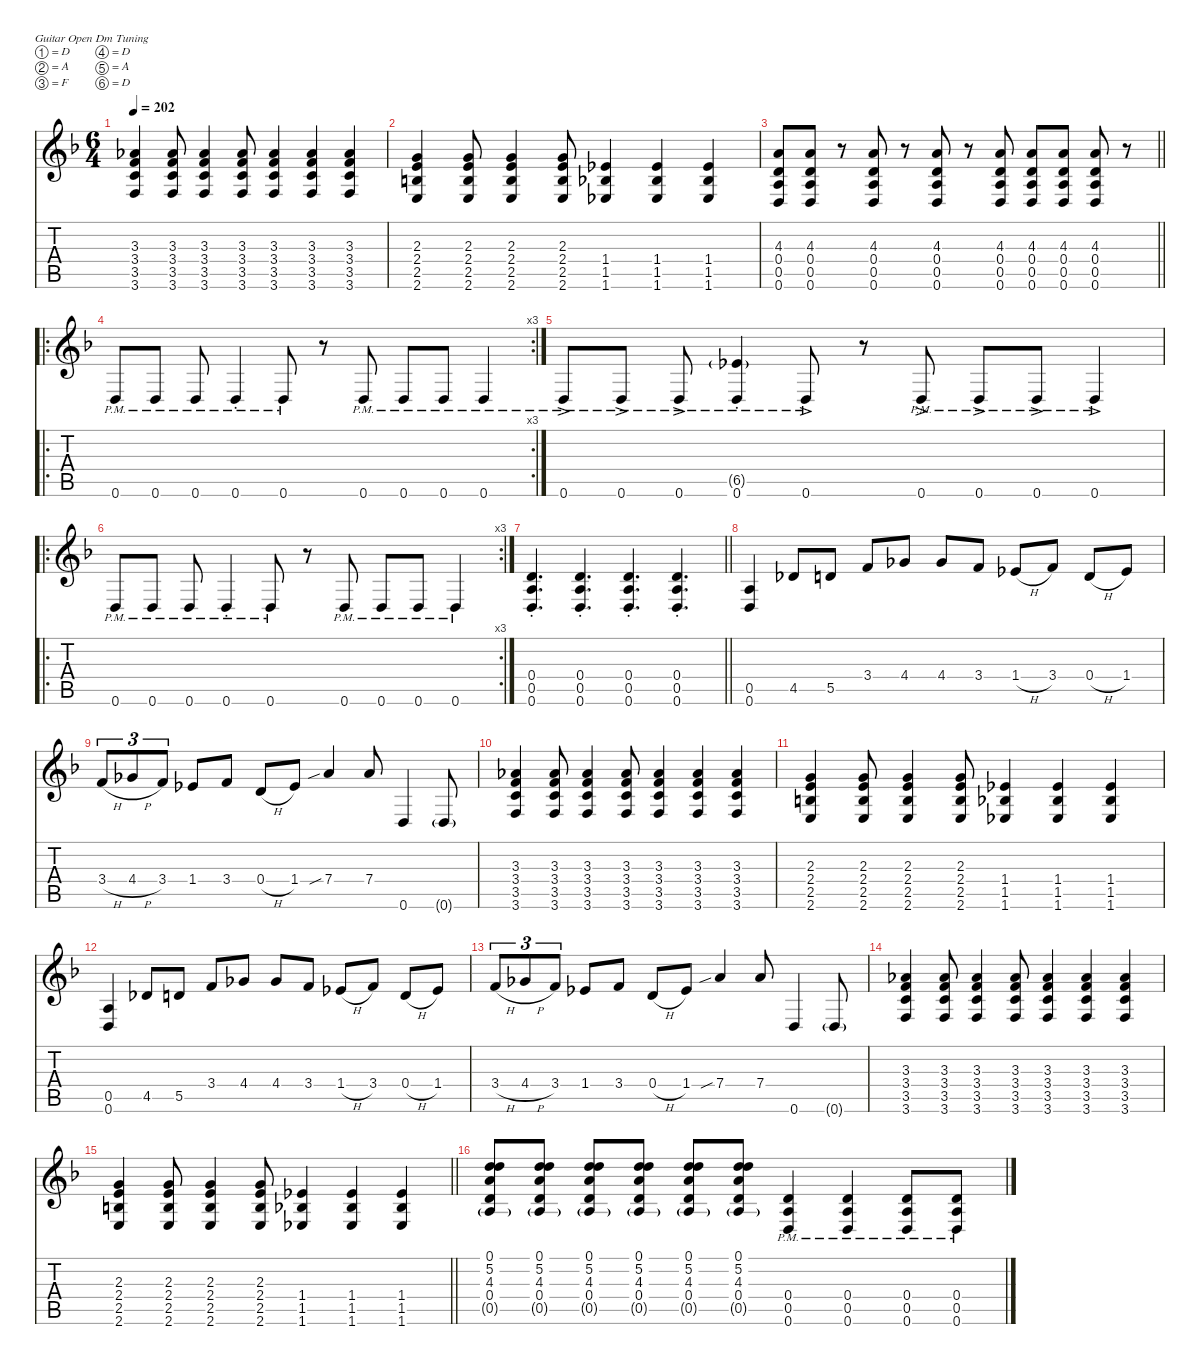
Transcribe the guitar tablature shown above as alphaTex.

\defaultSystemsLayout 4
\hideDynamics
\bracketExtendMode nobrackets
\singleTrackTrackNamePolicy hidden
\multiTrackTrackNamePolicy hidden
\firstSystemTrackNameMode fullname
\firstSystemTrackNameOrientation horizontal
\otherSystemsTrackNameOrientation horizontal
\track ("Mikael Akerfeldt" "dist.guit.") {defaultSystemsLayout 4 instrument distortionguitar}
\staff {score tabs}
\tuning (D4 A3 F3 D3 A2 D2)
\ts (6 4)
\tempo 202
\clef g2
\ks dminor
(3.3{acc b} 3.4{acc forcenatural} 3.5{acc forcenatural} 3.6{acc forcenatural}).4{dy f beam Up} (3.3{acc b} 3.4{acc forcenatural} 3.5{acc forcenatural} 3.6{acc forcenatural}).8{beam Up} (3.3{acc b} 3.4{acc forcenatural} 3.5{acc forcenatural} 3.6{acc forcenatural}).4{beam Up} (3.3{acc b} 3.4{acc forcenatural} 3.5{acc forcenatural} 3.6{acc forcenatural}).8{beam Up} (3.3{acc b} 3.4{acc forcenatural} 3.5{acc forcenatural} 3.6{acc forcenatural}).4{beam Up} (3.3{acc b} 3.4{acc forcenatural} 3.5{acc forcenatural} 3.6{acc forcenatural}).4{beam Up} (3.3{acc b} 3.4{acc forcenatural} 3.5{acc forcenatural} 3.6{acc forcenatural}).4{beam Up} |
(2.3{acc forcenatural} 2.4{acc forcenatural} 2.5{acc forcenatural} 2.6{acc forcenatural}).4{beam Up} (2.3{acc forcenatural} 2.4{acc forcenatural} 2.5{acc forcenatural} 2.6{acc forcenatural}).8{beam Up} (2.3{acc forcenatural} 2.4{acc forcenatural} 2.5{acc forcenatural} 2.6{acc forcenatural}).4{beam Up} (2.3{acc forcenatural} 2.4{acc forcenatural} 2.5{acc forcenatural} 2.6{acc forcenatural}).8{beam Up} (1.4{acc b} 1.5{acc b} 1.6{acc b}).4{beam Up} (1.4{acc b} 1.5{acc b} 1.6{acc b}).4{beam Up} (1.4{acc b} 1.5{acc b} 1.6{acc b}).4{beam Up} |
\barLineRight lightlight
(4.3{acc forcenatural} 0.4{acc forcenatural} 0.5{acc forcenatural} 0.6{acc forcenatural}).8{beam Up} (4.3{acc forcenatural} 0.4{acc forcenatural} 0.5{acc forcenatural} 0.6{acc forcenatural}).8{beam Up} r.8{beam Up} (4.3{acc forcenatural} 0.4{acc forcenatural} 0.5{acc forcenatural} 0.6{acc forcenatural}).8{beam Up} r.8{beam Up} (4.3{acc forcenatural} 0.4{acc forcenatural} 0.5{acc forcenatural} 0.6{acc forcenatural}).8{beam Up} r.8{beam Up} (4.3{acc forcenatural} 0.4{acc forcenatural} 0.5{acc forcenatural} 0.6{acc forcenatural}).8{beam Up} (4.3{acc forcenatural} 0.4{acc forcenatural} 0.5{acc forcenatural} 0.6{acc forcenatural}).8{beam Up} (4.3{acc forcenatural} 0.4{acc forcenatural} 0.5{acc forcenatural} 0.6{acc forcenatural}).8{beam Up} (4.3{acc forcenatural} 0.4{acc forcenatural} 0.5{acc forcenatural} 0.6{acc forcenatural}).8{beam Up} r.8{beam Up} |
\ro
\rc 3
0.6{pm acc forcenatural}.8{beam Up} 0.6{pm acc forcenatural}.8{beam Up} 0.6{pm acc forcenatural}.8{beam Up} 0.6{pm st acc forcenatural}.4{beam Up} 0.6{pm acc forcenatural}.8{beam Up} r.8{beam Up} 0.6{pm acc forcenatural}.8{beam Up} 0.6{pm acc forcenatural}.8{beam Up} 0.6{pm acc forcenatural}.8{beam Up} 0.6{pm acc forcenatural}.4{beam Up} |
0.6{ac pm acc forcenatural}.8{beam Up} 0.6{ac pm acc forcenatural}.8{beam Up} 0.6{ac pm acc forcenatural}.8{beam Up} (6.5{g pm acc b} 0.6{pm st acc forcenatural}).4{beam Up} 0.6{ac pm acc forcenatural}.8{beam Up} r.8{beam Up} 0.6{ac pm acc forcenatural}.8{beam Up} 0.6{ac pm acc forcenatural}.8{beam Up} 0.6{ac pm acc forcenatural}.8{beam Up} 0.6{ac pm acc forcenatural}.4{beam Up} |
\ro
\rc 3
0.6{pm acc forcenatural}.8{beam Up} 0.6{pm acc forcenatural}.8{beam Up} 0.6{pm acc forcenatural}.8{beam Up} 0.6{pm st acc forcenatural}.4{beam Up} 0.6{pm acc forcenatural}.8{beam Up} r.8{beam Up} 0.6{pm acc forcenatural}.8{beam Up} 0.6{pm acc forcenatural}.8{beam Up} 0.6{pm acc forcenatural}.8{beam Up} 0.6{pm acc forcenatural}.4{beam Up} |
\barLineRight lightlight
(0.4{st acc forcenatural} 0.5{st acc forcenatural} 0.6{st acc forcenatural}).4{d beam Up} (0.4{st acc forcenatural} 0.5{st acc forcenatural} 0.6{st acc forcenatural}).4{d beam Up} (0.4{st acc forcenatural} 0.5{st acc forcenatural} 0.6{st acc forcenatural}).4{d beam Up} (0.4{st acc forcenatural} 0.5{st acc forcenatural} 0.6{st acc forcenatural}).4{d beam Up} |
(0.5{acc forcenatural} 0.6{acc forcenatural}).4{beam Up} 4.5{acc b}.8{beam Up} 5.5{acc forcenatural}.8{beam Up} 3.4{acc forcenatural}.8{beam Up} 4.4{acc b}.8{beam Up} 4.4{acc b}.8{beam Up} 3.4{acc forcenatural}.8{beam Up} 1.4{h acc b}.8{beam Up} 3.4{acc forcenatural}.8{beam Up} 0.4{h acc forcenatural}.8{beam Up} 1.4{acc b}.8{beam Up} |
3.4{h acc forcenatural}.8{tu (3 2) beam Up} 4.4{h acc b}.8{tu (3 2) beam Up} 3.4{acc forcenatural}.8{tu (3 2) beam Up} 1.4{acc b}.8{beam Up} 3.4{acc forcenatural}.8{beam Up} 0.4{h acc forcenatural}.8{beam Up} 1.4{acc b}.8{beam Up} 7.4{sib acc forcenatural}.4{beam Up} 7.4{acc forcenatural}.8{beam Up} 0.6{acc forcenatural}.4{beam Up} 0.6{g acc forcenatural}.8{dy mf beam Up} |
(3.3{acc b} 3.4{acc forcenatural} 3.5{acc forcenatural} 3.6{acc forcenatural}).4{dy f beam Up} (3.3{acc b} 3.4{acc forcenatural} 3.5{acc forcenatural} 3.6{acc forcenatural}).8{beam Up} (3.3{acc b} 3.4{acc forcenatural} 3.5{acc forcenatural} 3.6{acc forcenatural}).4{beam Up} (3.3{acc b} 3.4{acc forcenatural} 3.5{acc forcenatural} 3.6{acc forcenatural}).8{beam Up} (3.3{acc b} 3.4{acc forcenatural} 3.5{acc forcenatural} 3.6{acc forcenatural}).4{beam Up} (3.3{acc b} 3.4{acc forcenatural} 3.5{acc forcenatural} 3.6{acc forcenatural}).4{beam Up} (3.3{acc b} 3.4{acc forcenatural} 3.5{acc forcenatural} 3.6{acc forcenatural}).4{beam Up} |
(2.3{acc forcenatural} 2.4{acc forcenatural} 2.5{acc forcenatural} 2.6{acc forcenatural}).4{beam Up} (2.3{acc forcenatural} 2.4{acc forcenatural} 2.5{acc forcenatural} 2.6{acc forcenatural}).8{beam Up} (2.3{acc forcenatural} 2.4{acc forcenatural} 2.5{acc forcenatural} 2.6{acc forcenatural}).4{beam Up} (2.3{acc forcenatural} 2.4{acc forcenatural} 2.5{acc forcenatural} 2.6{acc forcenatural}).8{beam Up} (1.4{acc b} 1.5{acc b} 1.6{acc b}).4{beam Up} (1.4{acc b} 1.5{acc b} 1.6{acc b}).4{beam Up} (1.4{acc b} 1.5{acc b} 1.6{acc b}).4{beam Up} |
(0.5{acc forcenatural} 0.6{acc forcenatural}).4{beam Up} 4.5{acc b}.8{beam Up} 5.5{acc forcenatural}.8{beam Up} 3.4{acc forcenatural}.8{beam Up} 4.4{acc b}.8{beam Up} 4.4{acc b}.8{beam Up} 3.4{acc forcenatural}.8{beam Up} 1.4{h acc b}.8{beam Up} 3.4{acc forcenatural}.8{beam Up} 0.4{h acc forcenatural}.8{beam Up} 1.4{acc b}.8{beam Up} |
3.4{h acc forcenatural}.8{tu (3 2) beam Up} 4.4{h acc b}.8{tu (3 2) beam Up} 3.4{acc forcenatural}.8{tu (3 2) beam Up} 1.4{acc b}.8{beam Up} 3.4{acc forcenatural}.8{beam Up} 0.4{h acc forcenatural}.8{beam Up} 1.4{acc b}.8{beam Up} 7.4{sib acc forcenatural}.4{beam Up} 7.4{acc forcenatural}.8{beam Up} 0.6{acc forcenatural}.4{beam Up} 0.6{g acc forcenatural}.8{dy mf beam Up} |
(3.3{acc b} 3.4{acc forcenatural} 3.5{acc forcenatural} 3.6{acc forcenatural}).4{dy f beam Up} (3.3{acc b} 3.4{acc forcenatural} 3.5{acc forcenatural} 3.6{acc forcenatural}).8{beam Up} (3.3{acc b} 3.4{acc forcenatural} 3.5{acc forcenatural} 3.6{acc forcenatural}).4{beam Up} (3.3{acc b} 3.4{acc forcenatural} 3.5{acc forcenatural} 3.6{acc forcenatural}).8{beam Up} (3.3{acc b} 3.4{acc forcenatural} 3.5{acc forcenatural} 3.6{acc forcenatural}).4{beam Up} (3.3{acc b} 3.4{acc forcenatural} 3.5{acc forcenatural} 3.6{acc forcenatural}).4{beam Up} (3.3{acc b} 3.4{acc forcenatural} 3.5{acc forcenatural} 3.6{acc forcenatural}).4{beam Up} |
\barLineRight lightlight
(2.3{acc forcenatural} 2.4{acc forcenatural} 2.5{acc forcenatural} 2.6{acc forcenatural}).4{beam Up} (2.3{acc forcenatural} 2.4{acc forcenatural} 2.5{acc forcenatural} 2.6{acc forcenatural}).8{beam Up} (2.3{acc forcenatural} 2.4{acc forcenatural} 2.5{acc forcenatural} 2.6{acc forcenatural}).4{beam Up} (2.3{acc forcenatural} 2.4{acc forcenatural} 2.5{acc forcenatural} 2.6{acc forcenatural}).8{beam Up} (1.4{acc b} 1.5{acc b} 1.6{acc b}).4{beam Up} (1.4{acc b} 1.5{acc b} 1.6{acc b}).4{beam Up} (1.4{acc b} 1.5{acc b} 1.6{acc b}).4{beam Up} |
(0.1{acc forcenatural} 5.2{acc forcenatural} 4.3{acc forcenatural} 0.4{acc forcenatural} 0.5{g acc forcenatural}).8{beam Up} (0.1{acc forcenatural} 5.2{acc forcenatural} 4.3{acc forcenatural} 0.4{acc forcenatural} 0.5{g acc forcenatural}).8{beam Up} (0.1{acc forcenatural} 5.2{acc forcenatural} 4.3{acc forcenatural} 0.4{acc forcenatural} 0.5{g acc forcenatural}).8{beam Up} (0.1{acc forcenatural} 5.2{acc forcenatural} 4.3{acc forcenatural} 0.4{acc forcenatural} 0.5{g acc forcenatural}).8{beam Up} (0.1{acc forcenatural} 5.2{acc forcenatural} 4.3{acc forcenatural} 0.4{acc forcenatural} 0.5{g acc forcenatural}).8{beam Up} (0.1{acc forcenatural} 5.2{acc forcenatural} 4.3{acc forcenatural} 0.4{acc forcenatural} 0.5{g acc forcenatural}).8{beam Up} (0.4{pm acc forcenatural} 0.5{pm acc forcenatural} 0.6{pm acc forcenatural}).4{beam Up} (0.4{pm acc forcenatural} 0.5{pm acc forcenatural} 0.6{pm acc forcenatural}).4{beam Up} (0.4{pm acc forcenatural} 0.5{pm acc forcenatural} 0.6{pm acc forcenatural}).8{beam Up} (0.4{pm acc forcenatural} 0.5{pm acc forcenatural} 0.6{pm acc forcenatural}).8{beam Up}
